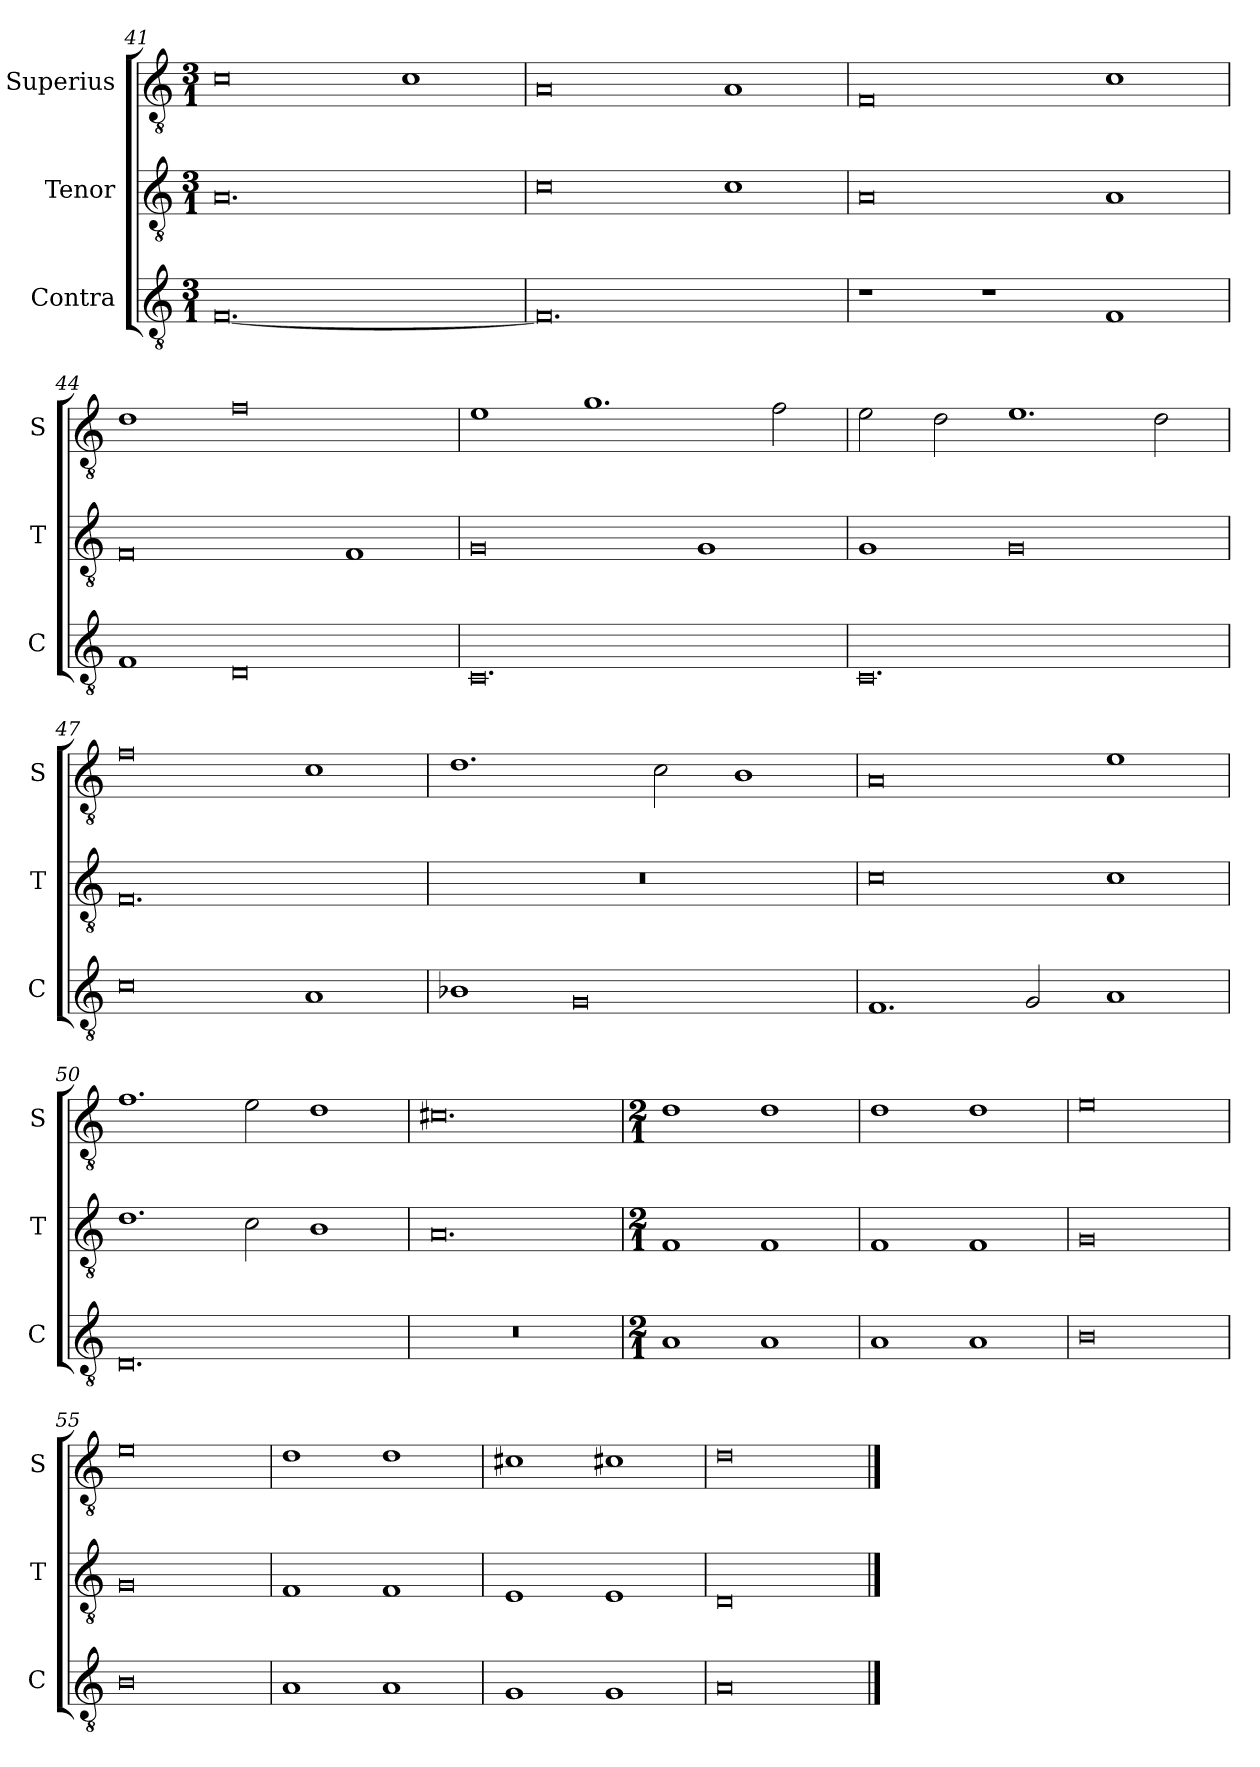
**kern	**kern	**kern
*part3	*part2	*part1
*staff3	*staff2	*staff1
*I"Contra	*I"Tenor	*I"Superius
*I'C	*I'T	*I'S
*clefGv2	*clefGv2	*clefGv2
*k[]	*k[]	*k[]
*M3/1	*M3/1	*M3/1
=41	=41	=41
[0.F	0.A	0c
.	.	1c
=42	=42	=42
0.F]	0c	0A
.	1c	1A
=43	=43	=43
1r	0A	0F
1r	.	.
1F	1A	1c
=44	=44	=44
1F	0F	1d
0D	.	0f
.	1F	.
=45	=45	=45
0.C	0G	1e
.	.	1.g
.	1G	.
.	.	2f\
=46	=46	=46
0.C	1G	2e\
.	.	2d\
.	0G	1.e
.	.	2d\
=47	=47	=47
0c	0.F	0f
1A	.	1c
=48	=48	=48
1B-X	0.r	1.d
0G	.	.
.	.	2c\
.	.	1B
=49	=49	=49
1.F	0c	0A
2G/	.	.
1A	1c	1e
=50	=50	=50
0.D	1.d	1.f
.	2c\	2e\
.	1B	1d
=51	=51	=51
0.r	0.A	0.c#X
=52	=52	=52
*M2/1	*M2/1	*M2/1
1A	1F	1d
1A	1F	1d
=53	=53	=53
1A	1F	1d
1A	1F	1d
=54	=54	=54
0B	0G	0e
=55	=55	=55
0B	0G	0e
=56	=56	=56
1A	1F	1d
1A	1F	1d
=57	=57	=57
1G	1E	1c#X
1G	1E	1c#X
=58	=58	=58
0A	0D	0d
==	==	==
*-	*-	*-
